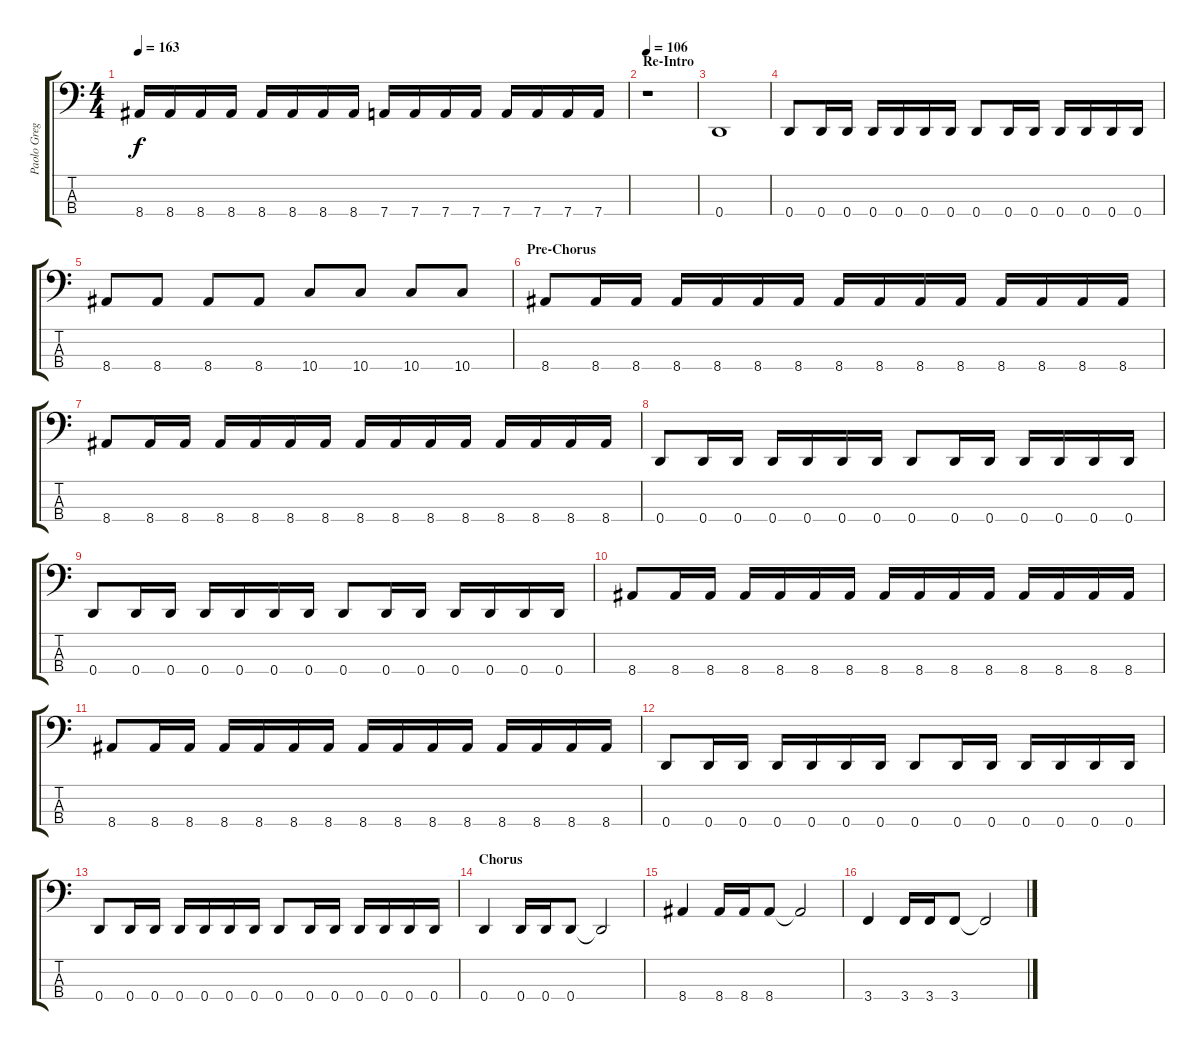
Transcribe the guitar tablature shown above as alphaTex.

\track ("Paolo Gregoletto" "Paolo Greg") {instrument electricbasspick}
\staff {score tabs}
\tuning (G2 D2 A1 D1) {hide}
\ts (4 4)
\tempo 163
\clef f4
\ks c
8.4.16{dy f} 8.4.16 8.4.16 8.4.16 8.4.16 8.4.16 8.4.16 8.4.16 7.4.16 7.4.16 7.4.16 7.4.16 7.4.16 7.4.16 7.4.16 7.4.16 |
\section ("" "Re-Intro")
\tempo 106
r.1 |
0.4.1 |
0.4.8 0.4.16 0.4.16 0.4.16 0.4.16 0.4.16 0.4.16 0.4.8 0.4.16 0.4.16 0.4.16 0.4.16 0.4.16 0.4.16 |
8.4.8 8.4.8 8.4.8 8.4.8 10.4.8 10.4.8 10.4.8 10.4.8 |
\section ("" "Pre-Chorus")
8.4.8 8.4.16 8.4.16 8.4.16 8.4.16 8.4.16 8.4.16 8.4.16 8.4.16 8.4.16 8.4.16 8.4.16 8.4.16 8.4.16 8.4.16 |
8.4.8 8.4.16 8.4.16 8.4.16 8.4.16 8.4.16 8.4.16 8.4.16 8.4.16 8.4.16 8.4.16 8.4.16 8.4.16 8.4.16 8.4.16 |
0.4.8 0.4.16 0.4.16 0.4.16 0.4.16 0.4.16 0.4.16 0.4.8 0.4.16 0.4.16 0.4.16 0.4.16 0.4.16 0.4.16 |
0.4.8 0.4.16 0.4.16 0.4.16 0.4.16 0.4.16 0.4.16 0.4.8 0.4.16 0.4.16 0.4.16 0.4.16 0.4.16 0.4.16 |
8.4.8 8.4.16 8.4.16 8.4.16 8.4.16 8.4.16 8.4.16 8.4.16 8.4.16 8.4.16 8.4.16 8.4.16 8.4.16 8.4.16 8.4.16 |
8.4.8 8.4.16 8.4.16 8.4.16 8.4.16 8.4.16 8.4.16 8.4.16 8.4.16 8.4.16 8.4.16 8.4.16 8.4.16 8.4.16 8.4.16 |
0.4.8 0.4.16 0.4.16 0.4.16 0.4.16 0.4.16 0.4.16 0.4.8 0.4.16 0.4.16 0.4.16 0.4.16 0.4.16 0.4.16 |
0.4.8 0.4.16 0.4.16 0.4.16 0.4.16 0.4.16 0.4.16 0.4.8 0.4.16 0.4.16 0.4.16 0.4.16 0.4.16 0.4.16 |
\section ("" "Chorus")
0.4.4 0.4.16 0.4.16 0.4.8 0.4{t}.2 |
8.4.4 8.4.16 8.4.16 8.4.8 8.4{t}.2 |
3.4.4 3.4.16 3.4.16 3.4.8 3.4{t}.2
